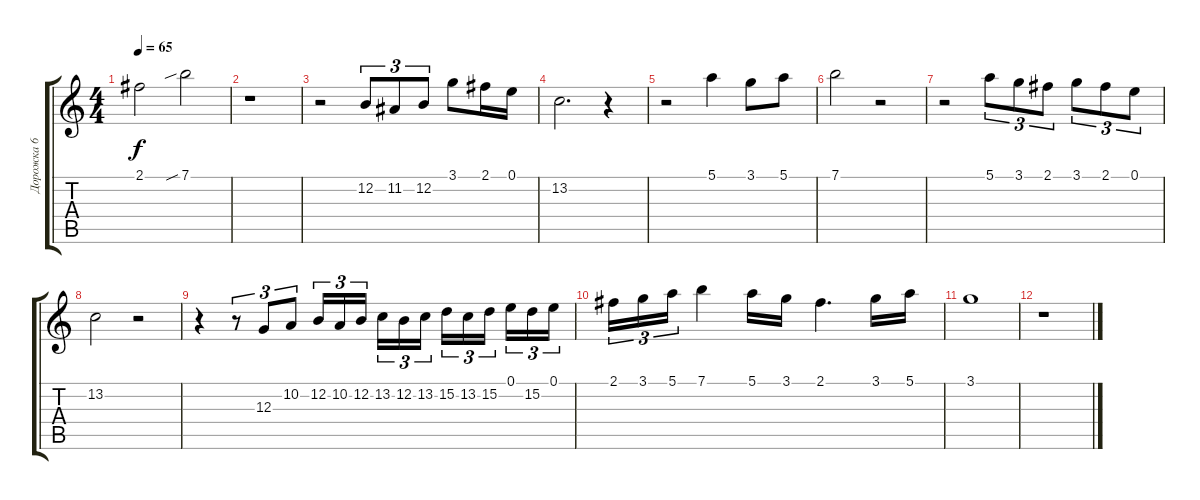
\track ("Дорожка 6" "Дорожка 6") {instrument trombone}
\staff {score tabs}
\tuning (E5 B3 G3 D3 A2 E2) {hide}
\ts (4 4)
\tempo 65
\clef g2
\ks c
2.1.2{dy f} 7.1{sib}.2 |
r.1 |
r.2 12.2.8{tu (3 2)} 11.2.8{tu (3 2)} 12.2.8{tu (3 2)} 3.1.8 2.1.16 0.1.16 |
13.2.2{d} r.4 |
r.2 5.1.4 3.1.8 5.1.8 |
7.1.2 r.2 |
r.2 5.1.8{tu (3 2)} 3.1.8{tu (3 2)} 2.1.8{tu (3 2)} 3.1.8{tu (3 2)} 2.1.8{tu (3 2)} 0.1.8{tu (3 2)} |
13.2.2 r.2 |
r.4 r.8{tu (3 2)} 12.3.8{tu (3 2)} 10.2.8{tu (3 2)} 12.2.16{tu (3 2)} 10.2.16{tu (3 2)} 12.2.16{tu (3 2) beam splitsecondary} 13.2.16{tu (3 2)} 12.2.16{tu (3 2)} 13.2.16{tu (3 2)} 15.2.16{tu (3 2)} 13.2.16{tu (3 2)} 15.2.16{tu (3 2) beam splitsecondary} 0.1.16{tu (3 2)} 15.2.16{tu (3 2)} 0.1.16{tu (3 2)} |
2.1.16{tu (3 2)} 3.1.16{tu (3 2)} 5.1.16{tu (3 2)} 7.1.4 5.1.16 3.1.16 2.1.4{d} 3.1.16 5.1.16 |
3.1.1 |
r.1
